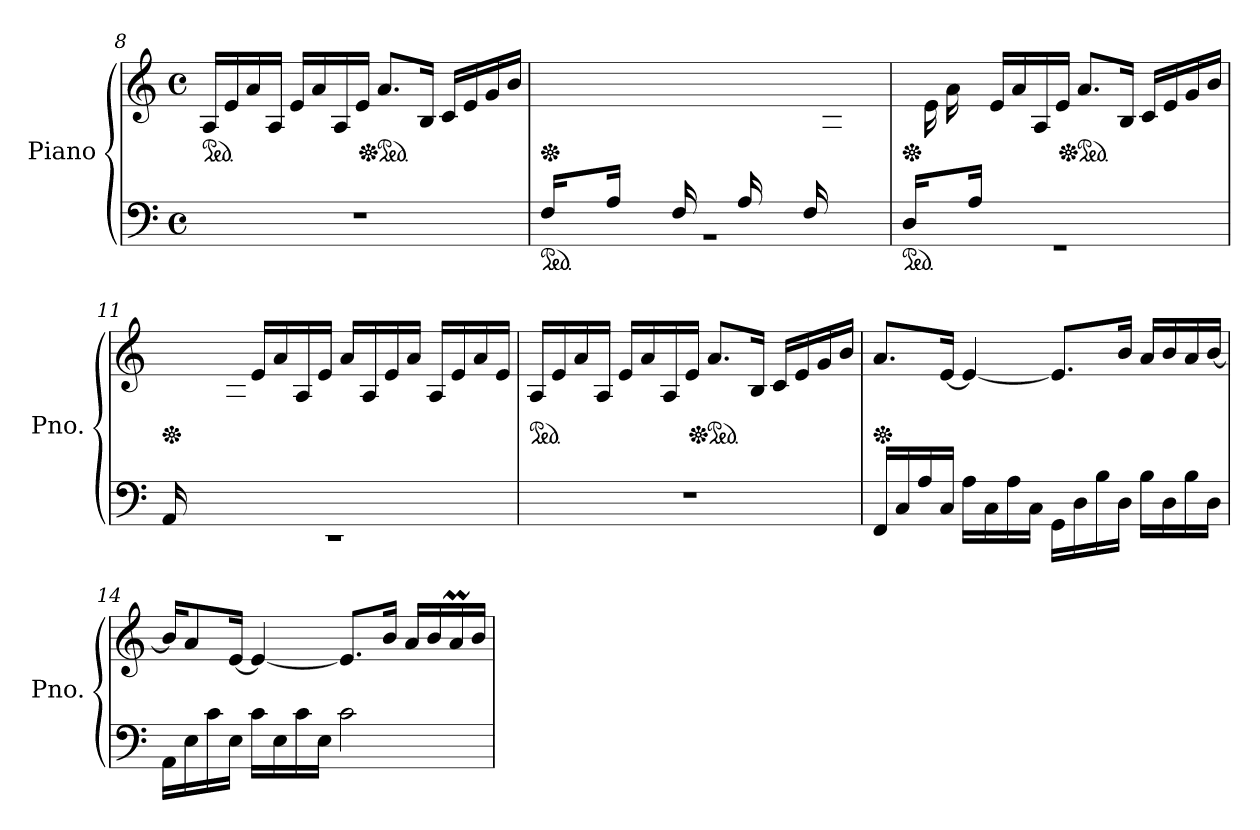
**kern	**kern
*part1	*part1
*staff2	*staff1
*I"Piano	*
*I'Pno.	*
*clefF4	*clefG2
*k[]	*k[]
*M4/4	*M4/4
*met(c)	*met(c)
*	*ped
=8	=8
1r	16A/LL
.	16e/
.	16a/
.	16A/JJ
.	16e/LL
.	16a/
.	16A/
.	16e/JJ
*	*Xped
*	*ped
.	8.a/L
.	16B/Jk
.	16c/LL
.	16e/
.	16g/
.	16b/JJ
=9	=9
*ped	*
*^	*
*	*	*Xped
16F/LL	1r	16ryy
8ryy	.	16e\
.	.	16a\
16A/JJ	.	16ryy
8ryy	.	16e\LL
.	.	16a\
16F/	.	16ryy
8ryy	.	16e\JJ
.	.	16a\LL
16A/	.	16ryy
8ryy	.	16e\
.	.	16a\JJ
16F/LL	.	16ryy
8.ryy	.	16A\
.	.	16e\
.	.	16a\JJ
!!LO:LB:g=z
=10	=10	=10
*ped	*	*
*	*	*Xped
16D/LL	1r	16ryy
8ryy	.	16e\
.	.	16a\
16A/JJ	.	16ryy
2.ryy	.	16e/LL
.	.	16a/
.	.	16A/
.	.	16e/JJ
*	*	*Xped
*	*	*ped
.	.	8.a/L
.	.	16B/Jk
.	.	16c/LL
.	.	16e/
.	.	16g/
.	.	16b/JJ
=11	=11	=11
*	*	*Xped
16AA/LL	1r	16ryy
2...ryy	.	16e\
.	.	16a\
.	.	16A\JJ
.	.	16e/LL
.	.	16a/
.	.	16A/
.	.	16e/JJ
.	.	16a/LL
.	.	16A/
.	.	16e/
.	.	16a/JJ
.	.	16A/LL
.	.	16e/
.	.	16a/
.	.	16e/JJ
*v	*v	*
=12	=12
*	*ped
1r	16A/LL
.	16e/
.	16a/
.	16A/JJ
.	16e/LL
.	16a/
.	16A/
.	16e/JJ
*	*Xped
*	*ped
.	8.a/L
.	16B/Jk
.	16c/LL
.	16e/
.	16g/
.	16b/JJ
!!LO:LB:g=z
=13	=13
*	*Xped
16FF/LL	8.a/L
16C/	.
16A/	.
16C/JJ	[16e/Jk
16A\LL	4e/_
16C\	.
16A\	.
16C\JJ	.
16GG\LL	8.e/L]
16D\	.
16B\	.
16D\JJ	16b/Jk
16B\LL	16a/LL
16D\	16b/
16B\	16a/
16D\JJ	[16b/JJ
=14	=14
16AA\LL	16b/KL]
16E\	8a/
16c\	.
16E\JJ	[16e/Jk
16c\LL	4e/_
16E\	.
16c\	.
16E\JJ	.
2c\	8.e/L]
.	16b/Jk
.	16a/LL
.	16b/
.	16aM/
.	16b/JJ
=	=
*-	*-
